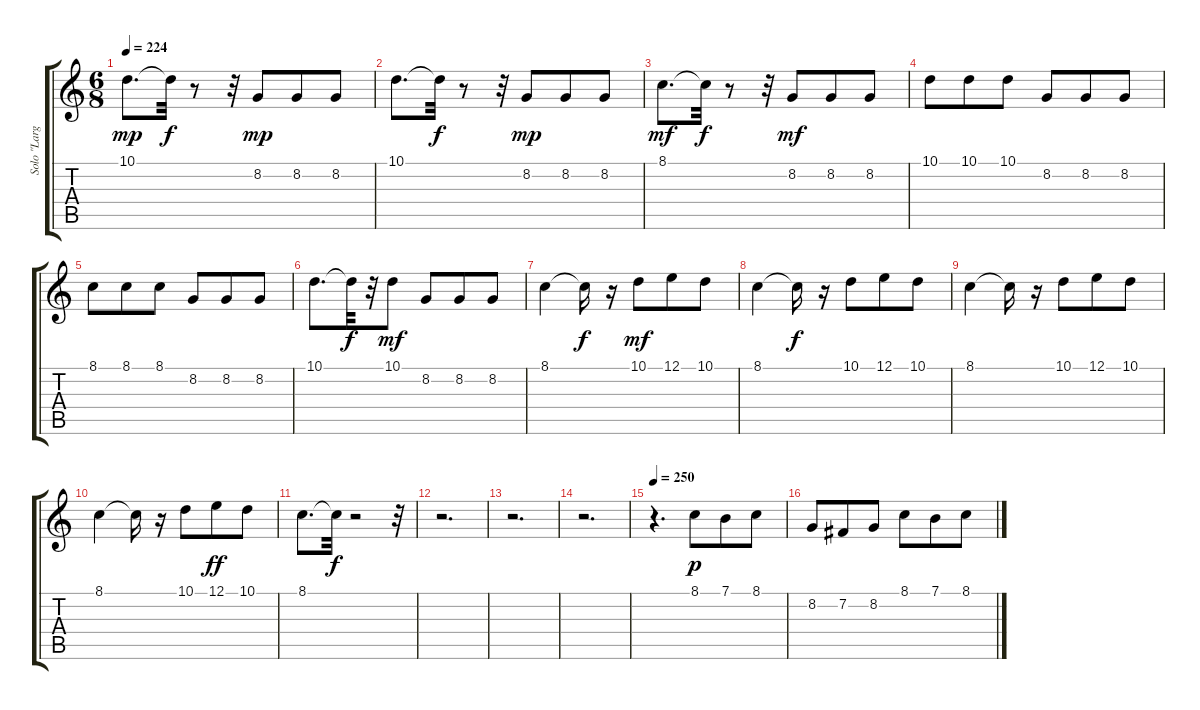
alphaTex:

\track ("Solo \"Largo al Factotum\"" "Solo \"Larg") {instrument altosax}
\staff {score tabs}
\tuning (E4 B3 G3 D3 A2 E2) {hide}
\ts (6 8)
\tempo 224
\clef g2
\ks c
10.1.8{d dy mp} 10.1{t}.32{dy f} r.8 r.32 8.2.8{dy mp} 8.2.8 8.2.8 |
10.1.8{d} 10.1{t}.32{dy f} r.8 r.32 8.2.8{dy mp} 8.2.8 8.2.8 |
8.1.8{d dy mf} 8.1{t}.32{dy f} r.8 r.32 8.2.8{dy mf} 8.2.8 8.2.8 |
10.1.8 10.1.8 10.1.8 8.2.8 8.2.8 8.2.8 |
8.1.8 8.1.8 8.1.8 8.2.8 8.2.8 8.2.8 |
10.1.8{d} 10.1{t}.32{dy f} r.32 10.1.8{dy mf} 8.2.8 8.2.8 8.2.8 |
8.1.4 8.1{t}.16{dy f} r.16 10.1.8{dy mf} 12.1.8 10.1.8 |
8.1.4 8.1{t}.16{dy f} r.16 10.1.8 12.1.8 10.1.8 |
8.1.4 8.1{t}.16 r.16 10.1.8 12.1.8 10.1.8 |
8.1.4 8.1{t}.16 r.16 10.1.8 12.1.8{dy ff} 10.1.8 |
8.1.8{d} 8.1{t}.32{dy f} r.2 r.32 |
r.2{d} |
r.2{d} |
r.2{d} |
\tempo 250
r.4{d} 8.1.8{dy p} 7.1.8 8.1.8 |
8.2.8 7.2.8 8.2.8 8.1.8 7.1.8 8.1.8
